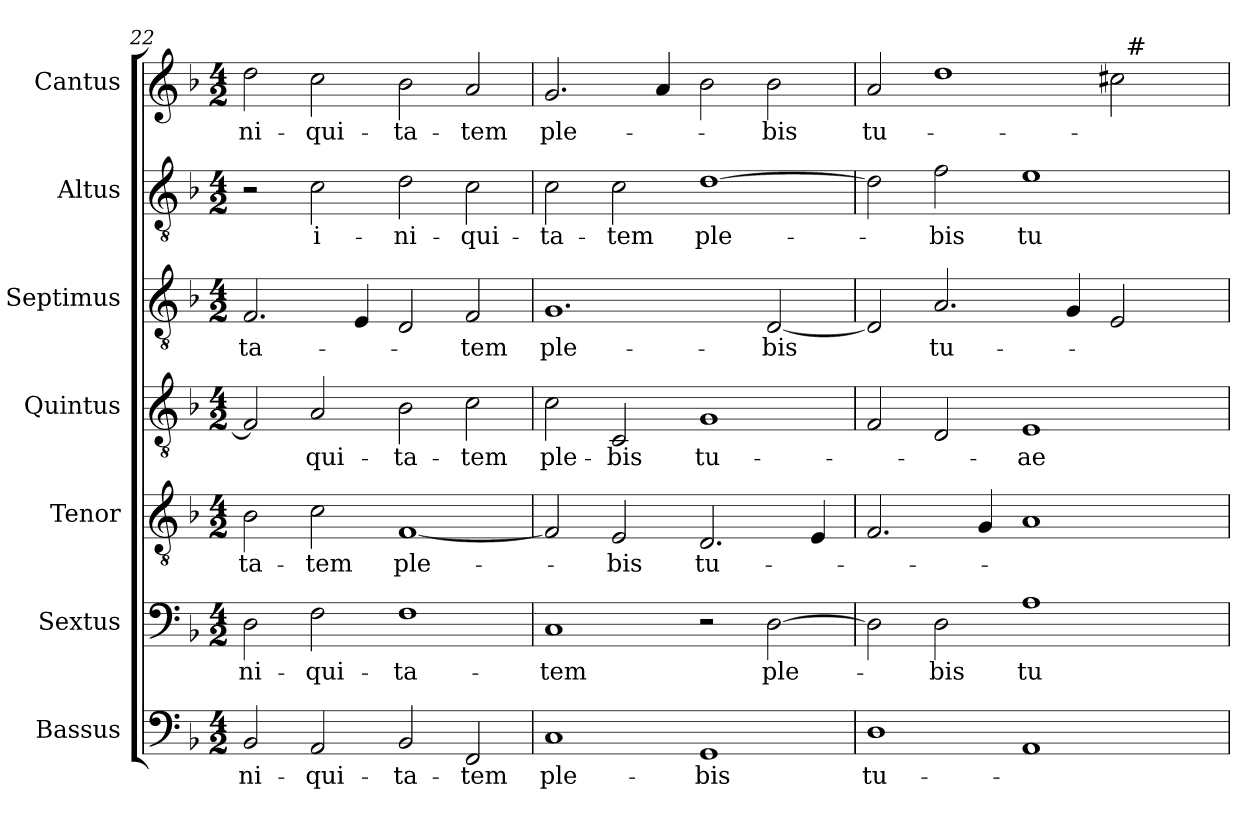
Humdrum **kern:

**kern	**text	**kern	**text	**kern	**text	**kern	**text	**kern	**text	**kern	**text	**kern	**text
*part7	*part7	*part6	*part6	*part5	*part5	*part4	*part4	*part3	*part3	*part2	*part2	*part1	*part1
*staff7	*staff7	*staff6	*staff6	*staff5	*staff5	*staff4	*staff4	*staff3	*staff3	*staff2	*staff2	*staff1	*staff1
*I"Bassus	*	*I"Sextus	*	*I"Tenor	*	*I"Quintus	*	*I"Septimus	*	*I"Altus	*	*I"Cantus	*
*I'B.	*	*	*	*I'T.	*	*	*	*	*	*I'A.	*	*I'C.	*
!!LO:PB:g=z
*clefF4	*	*clefF4	*	*clefGv2	*	*clefGv2	*	*clefGv2	*	*clefGv2	*	*clefG2	*
*	*	*	*	*ITrd7c12	*	*ITrd7c12	*	*ITrd7c12	*	*ITrd7c12	*	*	*
*k[b-]	*	*k[b-]	*	*k[b-]	*	*k[b-]	*	*k[b-]	*	*k[b-]	*	*k[b-]	*
*d:	*	*d:	*	*d:	*	*d:	*	*d:	*	*d:	*	*d:	*
*M4/2	*	*M4/2	*	*M4/2	*	*M4/2	*	*M4/2	*	*M4/2	*	*M4/2	*
=22	=22	=22	=22	=22	=22	=22	=22	=22	=22	=22	=22	=22	=22
!	!LO:LY:b:color=#000000	!	!	!	!	!	!	!	!	!	!	!	!
!	!	!	!LO:LY:b:color=#000000	!	!	!	!	!	!	!	!	!	!
!	!	!	!	!	!LO:LY:b:color=#000000	!	!	!	!	!	!	!	!
!	!	!	!	!	!	!	!	!	!LO:LY:b:color=#000000	!	!	!	!
!	!	!	!	!	!	!	!	!	!	!	!	!	!LO:LY:b:color=#000000
2BB-i/	-ni-	2Di\	-ni-	2BB-i\	-ta-	2FFi/]	.	2.FFi/	-ta-	2r	.	2ddi\	-ni-
!	!LO:LY:b:color=#000000	!	!	!	!	!	!	!	!	!	!	!	!
!	!	!	!LO:LY:b:color=#000000	!	!	!	!	!	!	!	!	!	!
!	!	!	!	!	!LO:LY:b:color=#000000	!	!	!	!	!	!	!	!
!	!	!	!	!	!	!	!LO:LY:b:color=#000000	!	!	!	!	!	!
!	!	!	!	!	!	!	!	!	!	!	!LO:LY:b:color=#000000	!	!
!	!	!	!	!	!	!	!	!	!	!	!	!	!LO:LY:b:color=#000000
2AAi/	-qui-	2Fi\	-qui-	2Ci\	-tem	2AAi/	-qui-	.	.	2Ci\	i-	2cci\	-qui-
.	.	.	.	.	.	.	.	4EEi/	.	.	.	.	.
!	!LO:LY:b:color=#000000	!	!	!	!	!	!	!	!	!	!	!	!
!	!	!	!LO:LY:b:color=#000000	!	!	!	!	!	!	!	!	!	!
!	!	!	!	!	!LO:LY:b:color=#000000	!	!	!	!	!	!	!	!
!	!	!	!	!	!	!	!LO:LY:b:color=#000000	!	!	!	!	!	!
!	!	!	!	!	!	!	!	!	!	!	!LO:LY:b:color=#000000	!	!
!	!	!	!	!	!	!	!	!	!	!	!	!	!LO:LY:b:color=#000000
2BB-i/	-ta-	1Fi	-ta-	[1FFi	ple-	2BB-i\	-ta-	2DDi/	.	2Di\	-ni-	2b-i\	-ta-
!	!LO:LY:b:color=#000000	!	!	!	!	!	!	!	!	!	!	!	!
!	!	!	!	!	!	!	!LO:LY:b:color=#000000	!	!	!	!	!	!
!	!	!	!	!	!	!	!	!	!LO:LY:b:color=#000000	!	!	!	!
!	!	!	!	!	!	!	!	!	!	!	!LO:LY:b:color=#000000	!	!
!	!	!	!	!	!	!	!	!	!	!	!	!	!LO:LY:b:color=#000000
2FFi/	-tem	.	.	.	.	2Ci\	-tem	2FFi/	-tem	2Ci\	-qui-	2ai/	-tem
=23	=23	=23	=23	=23	=23	=23	=23	=23	=23	=23	=23	=23	=23
!	!LO:LY:b:color=#000000	!	!	!	!	!	!	!	!	!	!	!	!
!	!	!	!LO:LY:b:color=#000000	!	!	!	!	!	!	!	!	!	!
!	!	!	!	!	!	!	!LO:LY:b:color=#000000	!	!	!	!	!	!
!	!	!	!	!	!	!	!	!	!LO:LY:b:color=#000000	!	!	!	!
!	!	!	!	!	!	!	!	!	!	!	!LO:LY:b:color=#000000	!	!
!	!	!	!	!	!	!	!	!	!	!	!	!	!LO:LY:b:color=#000000
1Ci	ple-	1Ci	-tem	2FFi/]	.	2Ci\	ple-	1.GGi	ple-	2Ci\	-ta-	2.gi/	ple-
!	!	!	!	!	!LO:LY:b:color=#000000	!	!	!	!	!	!	!	!
!	!	!	!	!	!	!	!LO:LY:b:color=#000000	!	!	!	!	!	!
!	!	!	!	!	!	!	!	!	!	!	!LO:LY:b:color=#000000	!	!
.	.	.	.	2EEi/	-bis	2CCi/	-bis	.	.	2Ci\	-tem	.	.
.	.	.	.	.	.	.	.	.	.	.	.	4ai/	.
!	!LO:LY:b:color=#000000	!	!	!	!	!	!	!	!	!	!	!	!
!	!	!	!	!	!LO:LY:b:color=#000000	!	!	!	!	!	!	!	!
!	!	!	!	!	!	!	!LO:LY:b:color=#000000	!	!	!	!	!	!
!	!	!	!	!	!	!	!	!	!	!	!LO:LY:b:color=#000000	!	!
1GGi	-bis	2r	.	2.DDi/	tu-	1GGi	tu-	.	.	[1Di	ple-	2b-i\	.
!	!	!	!LO:LY:b:color=#000000	!	!	!	!	!	!	!	!	!	!
!	!	!	!	!	!	!	!	!	!LO:LY:b:color=#000000	!	!	!	!
!	!	!	!	!	!	!	!	!	!	!	!	!	!LO:LY:b:color=#000000
.	.	[2Di\	ple-	.	.	.	.	[2DDi/	-bis	.	.	2b-i\	-bis
.	.	.	.	4EEi/	.	.	.	.	.	.	.	.	.
=24	=24	=24	=24	=24	=24	=24	=24	=24	=24	=24	=24	=24	=24
!	!LO:LY:b:color=#000000	!	!	!	!	!	!	!	!	!	!	!	!
!	!	!	!	!	!	!	!	!	!	!	!	!	!LO:LY:b:color=#000000
*	*	*	*	*	*	*	*	*	*	*	*	*^	*
1Di	tu-	2Di\]	.	2.FFi/	.	2FFi/	.	2DDi/]	.	2Di\]	.	2ai/	1ryy	tu-
!	!	!	!LO:LY:b:color=#000000	!	!	!	!	!	!	!	!	!	!	!
!	!	!	!	!	!	!	!	!	!LO:LY:b:color=#000000	!	!	!	!	!
!	!	!	!	!	!	!	!	!	!	!	!LO:LY:b:color=#000000	!	!	!
.	.	2Di\	-bis	.	.	2DDi/	.	2.AAi/	tu-	2Fi\	-bis	1ddi	.	.
.	.	.	.	4GGi/	.	.	.	.	.	.	.	.	.	.
!	!	!	!LO:LY:b:color=#000000	!	!	!	!	!	!	!	!	!	!	!
!	!	!	!	!	!	!	!LO:LY:b:color=#000000	!	!	!	!	!	!	!
!	!	!	!	!	!	!	!	!	!	!	!LO:LY:b:color=#000000	!	!	!
1AAi	.	1Ai	tu-	1AAi	.	1EEi	-ae	.	.	1Ei	tu-	.	2ryy	.
.	.	.	.	.	.	.	.	4GGi/	.	.	.	.	.	.
.	.	.	.	.	.	.	.	2EEi/	.	.	.	2cc#i\	32ryy	.
.	.	.	.	.	.	.	.	.	.	.	.	.	256ryy	.
!	!	!	!	!	!	!	!	!	!	!	!	!	!LO:TX:a:t=#	!
.	.	.	.	.	.	.	.	.	.	.	.	.	4ryy	.
.	.	.	.	.	.	.	.	.	.	.	.	.	8ryy	.
.	.	.	.	.	.	.	.	.	.	.	.	.	16ryy	.
.	.	.	.	.	.	.	.	.	.	.	.	.	64..ryy	.
*	*	*	*	*	*	*	*	*	*	*	*	*v	*v	*
=	=	=	=	=	=	=	=	=	=	=	=	=	=
*-	*-	*-	*-	*-	*-	*-	*-	*-	*-	*-	*-	*-	*-
